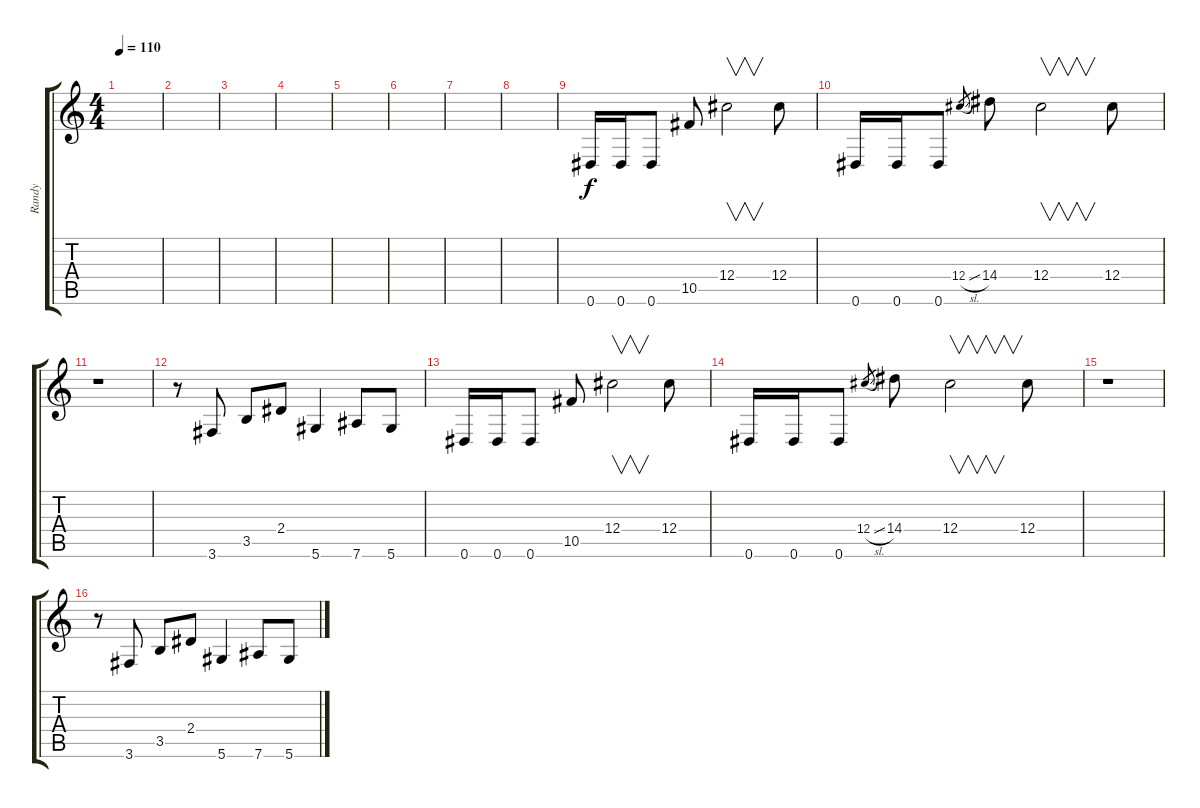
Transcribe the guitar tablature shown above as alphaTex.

\track ("Randy" "Randy") {instrument distortionguitar}
\staff {score tabs}
\tuning (Eb4 Bb3 Gb3 Db3 Ab2 Eb2) {hide}
\ts (4 4)
\tempo 110
\clef g2
\ks c
|
|
|
|
|
|
|
|
0.6.16 0.6.16 0.6.8 10.5.8 12.4.2{v} 12.4.8 |
0.6.16 0.6.16 0.6.8 12.4{sl}.8{gr} 14.4.8 12.4.2{v} 12.4.8 |
r.1 |
r.8 3.6.8 3.5.8 2.4.8 5.6.4 7.6.8 5.6.8 |
0.6.16 0.6.16 0.6.8 10.5.8 12.4.2{v} 12.4.8 |
0.6.16 0.6.16 0.6.8 12.4{sl}.8{gr} 14.4.8 12.4.2{v} 12.4.8 |
r.1 |
r.8 3.6.8 3.5.8 2.4.8 5.6.4 7.6.8 5.6.8
